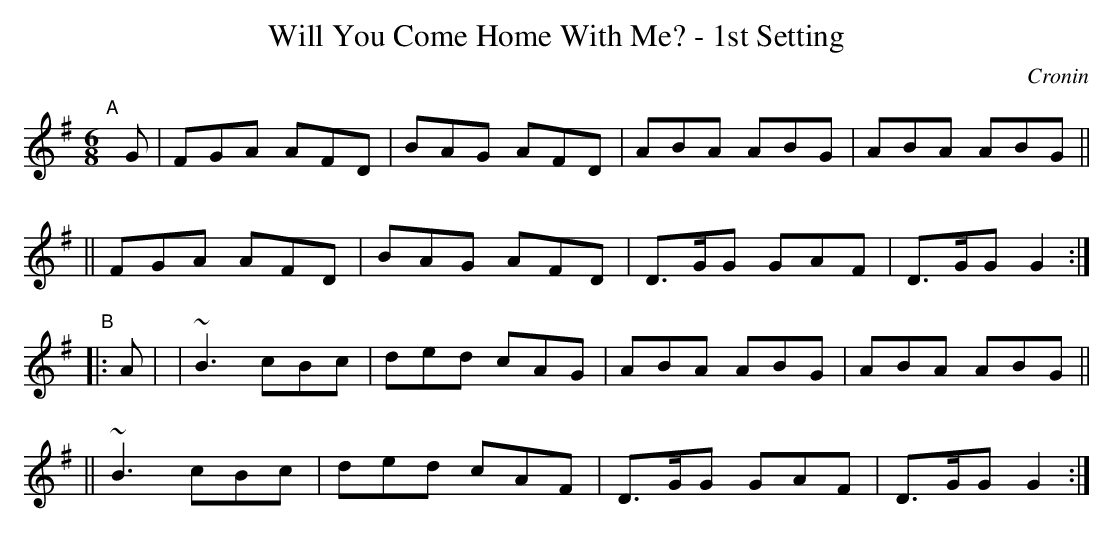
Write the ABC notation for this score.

X:1
T: Will You Come Home With Me? - 1st Setting
O: Cronin
M: 6/8
L: 1/8
K: G
"^A"[|] G \
|  FGA AFD | BAG AFD | ABA ABG | ABA ABG ||
|| FGA AFD | BAG AFD | D>GG GAF | D>GG G2 :|
"^B"|: A |\
|  ~B3 cBc | ded cAG | ABA ABG | ABA ABG ||
|| ~B3 cBc | ded cAF | D>GG GAF | D>GG G2 :|
